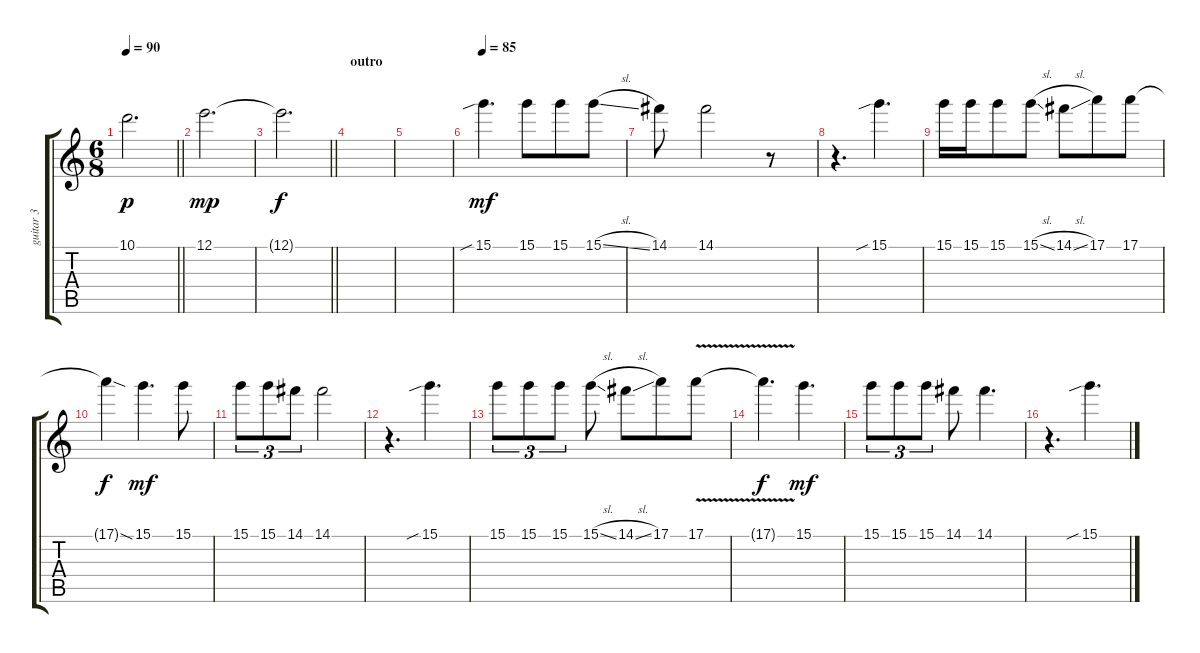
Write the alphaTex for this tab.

\track ("guitar 3" "guitar 3") {instrument electricguitarjazz}
\staff {score tabs}
\tuning (E4 B3 G3 D3 A2 E2) {hide}
\ts (6 8)
\tempo 90
\clef g2
\barLineRight lightlight
\ks c
10.1.2{d dy p} |
12.1.2{d dy mp} |
\barLineRight lightlight
12.1{t}.2{d dy f} |
\section ("" "outro")
|
|
\tempo 85
15.1{sib}.4{d dy mf} 15.1.8 15.1.8 15.1{sl}.8 |
14.1.8 14.1.2 r.8 |
r.4{d} 15.1{sib}.4{d} |
15.1.16 15.1.16 15.1.8 15.1{sl}.8 14.1{sl}.8 17.1.8 17.1.8 |
17.1{sod t}.4{dy f} 15.1.4{d dy mf} 15.1.8 |
15.1.8{tu (3 2)} 15.1.8{tu (3 2)} 14.1.8{tu (3 2)} 14.1.2 |
r.4{d} 15.1{sib}.4{d} |
15.1.8{tu (3 2)} 15.1.8{tu (3 2)} 15.1.8{tu (3 2)} 15.1{sl}.8 14.1{sl}.8 17.1.8 17.1{v}.8 |
17.1{t}.4{d dy f} 15.1.4{d dy mf} |
15.1.8{tu (3 2)} 15.1.8{tu (3 2)} 15.1.8{tu (3 2)} 14.1.8 14.1.4{d} |
r.4{d} 15.1{sib}.4{d}
